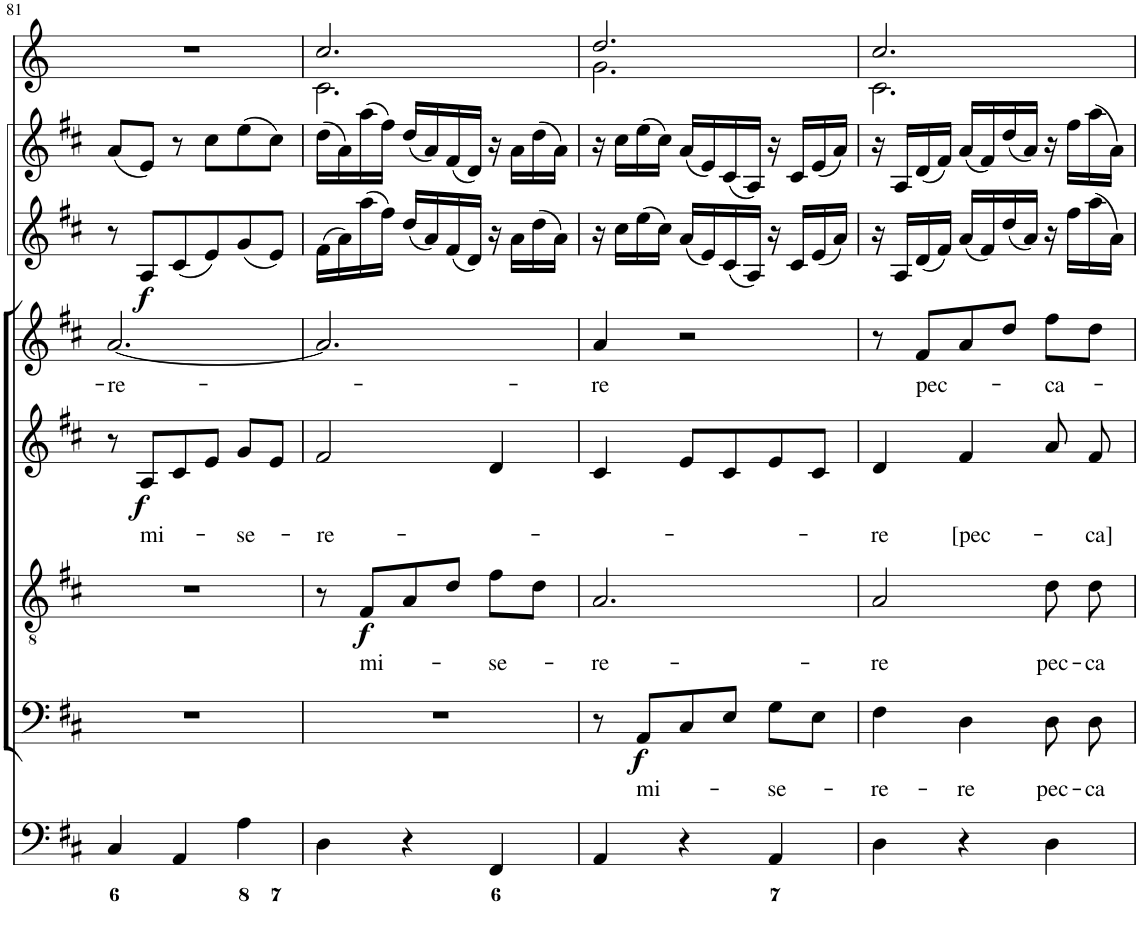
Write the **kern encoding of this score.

**kern	**kern	**text	**dynam	**kern	**text	**dynam	**kern	**text	**dynam	**kern	**text	**kern	**dynam	**kern	**kern
*part8	*part7	*part7	*part7	*part6	*part6	*part6	*part5	*part5	*part5	*part4	*part4	*part3	*part3	*part2	*part1
*staff8	*staff7	*staff7	*staff7	*staff6	*staff6	*staff6	*staff5	*staff5	*staff5	*staff4	*staff4	*staff3	*staff3	*staff2	*staff1
*I"Organ	*I"Voice	*	*	*I"Tenor	*	*	*I"Alto	*	*	*I"Voice	*	*I"Violin	*	*I"Violini	*I"Clarini in D
*	*	*	*	*	*	*	*	*	*	*	*	*I'Vln	*	*I'Vln	*
!!LO:PB:g=z
*clefF4	*clefF4	*	*	*clefGv2	*	*	*clefG2	*	*	*clefG2	*	*clefG2	*	*clefG2	*clefG2
*	*	*	*	*	*	*	*	*	*	*	*	*	*	*	*Trd-1c-2
*k[f#c#]	*k[f#c#]	*	*	*k[f#c#]	*	*	*k[f#c#]	*	*	*k[f#c#]	*	*k[f#c#]	*	*k[f#c#]	*k[]
*M3/4	*M3/4	*	*	*M3/4	*	*	*M3/4	*	*	*M3/4	*	*M3/4	*	*M3/4	*M3/4
=81	=81	=81	=81	=81	=81	=81	=81	=81	=81	=81	=81	=81	=81	=81	=81
!	!	!	!	!	!	!	!	!	!	!	!LO:LY:b	!	!	!	!
4C#/	2.r	.	.	2.r	.	.	8r	.	.	[2.a/	-re-	8r	.	(8a/L	2.r
!	!	!	!	!	!	!	!	!LO:LY:b	!LO:DY:b	!	!	!	!LO:DY:b	!	!
.	.	.	.	.	.	.	8A/L	mi-	f	.	.	8A/L	f	8e/J)	.
4AA/	.	.	.	.	.	.	8c#/	.	.	.	.	(8c#/	.	8r	.
.	.	.	.	.	.	.	8e/J	.	.	.	.	8e/)	.	8cc#\L	.
!	!	!	!	!	!	!	!	!LO:LY:b	!	!	!	!	!	!	!
4A\	.	.	.	.	.	.	8g/L	-se-	.	.	.	(8g/	.	(8ee\	.
.	.	.	.	.	.	.	8e/J	.	.	.	.	8e/J)	.	8cc#\J)	.
=82	=82	=82	=82	=82	=82	=82	=82	=82	=82	=82	=82	=82	=82	=82	=82
!	!	!	!	!	!	!	!	!LO:LY:b	!	!	!	!	!	!	!
*	*	*	*	*	*	*	*	*	*	*	*	*	*	*	*^
4D\	2.r	.	.	8r	.	.	2f#/	-re-	.	2.a/]	.	(16f#\LL	.	(16dd\LL	2.cc/	2.c\
.	.	.	.	.	.	.	.	.	.	.	.	16a\)	.	16a\)	.	.
!	!	!	!	!	!LO:LY:b	!LO:DY:b	!	!	!	!	!	!	!	!	!	!
.	.	.	.	8F#/L	mi-	f	.	.	.	.	.	(16aa\	.	(16aa\	.	.
.	.	.	.	.	.	.	.	.	.	.	.	16ff#\JJ)	.	16ff#\JJ)	.	.
4r	.	.	.	8A/	.	.	.	.	.	.	.	(16dd/LL	.	(16dd/LL	.	.
.	.	.	.	.	.	.	.	.	.	.	.	16a/)	.	16a/)	.	.
.	.	.	.	8d/J	.	.	.	.	.	.	.	(16f#/	.	(16f#/	.	.
.	.	.	.	.	.	.	.	.	.	.	.	16d/JJ)	.	16d/JJ)	.	.
!	!	!	!	!	!LO:LY:b	!	!	!	!	!	!	!	!	!	!	!
4FF#/	.	.	.	8f#\L	-se-	.	4d/	.	.	.	.	16r	.	16r	.	.
.	.	.	.	.	.	.	.	.	.	.	.	16a\LL	.	16a\LL	.	.
.	.	.	.	8d\J	.	.	.	.	.	.	.	(16dd\	.	(16dd\	.	.
.	.	.	.	.	.	.	.	.	.	.	.	16a\JJ)	.	16a\JJ)	.	.
=83	=83	=83	=83	=83	=83	=83	=83	=83	=83	=83	=83	=83	=83	=83	=83	=83
!	!	!	!	!	!LO:LY:b	!	!	!	!	!	!LO:LY:b	!	!	!	!	!
4AA/	8r	.	.	2.A/	-re-	.	4c#/	.	.	4a/	-re	16r	.	16r	2.dd/	2.g\
.	.	.	.	.	.	.	.	.	.	.	.	16cc#\LL	.	16cc#\LL	.	.
!	!	!LO:LY:b	!LO:DY:b	!	!	!	!	!	!	!	!	!	!	!	!	!
.	8AA/L	mi-	f	.	.	.	.	.	.	.	.	(16ee\	.	(16ee\	.	.
.	.	.	.	.	.	.	.	.	.	.	.	16cc#\JJ)	.	16cc#\JJ)	.	.
4r	8C#/	.	.	.	.	.	8e/L	.	.	2r	.	(16a/LL	.	(16a/LL	.	.
.	.	.	.	.	.	.	.	.	.	.	.	16e/)	.	16e/)	.	.
.	8E/J	.	.	.	.	.	8c#/	.	.	.	.	(16c#/	.	(16c#/	.	.
.	.	.	.	.	.	.	.	.	.	.	.	16A/JJ)	.	16A/JJ)	.	.
!	!	!LO:LY:b	!	!	!	!	!	!	!	!	!	!	!	!	!	!
4AA/	8G\L	-se-	.	.	.	.	8e/	.	.	.	.	16r	.	16r	.	.
.	.	.	.	.	.	.	.	.	.	.	.	16c#/LL	.	16c#/LL	.	.
.	8E\J	.	.	.	.	.	8c#/J	.	.	.	.	(16e/	.	(16e/	.	.
.	.	.	.	.	.	.	.	.	.	.	.	16a/JJ)	.	16a/JJ)	.	.
=84	=84	=84	=84	=84	=84	=84	=84	=84	=84	=84	=84	=84	=84	=84	=84	=84
!	!	!LO:LY:b	!	!	!LO:LY:b	!	!	!LO:LY:b	!	!	!	!	!	!	!	!
4D\	4F#\	-re-	.	2A/	-re	.	4d/	-re	.	8r	.	16r	.	16r	2.cc/	2.c\
.	.	.	.	.	.	.	.	.	.	.	.	16A/LL	.	16A/LL	.	.
!	!	!	!	!	!	!	!	!	!	!	!LO:LY:b	!	!	!	!	!
.	.	.	.	.	.	.	.	.	.	8f#/L	pec-	(16d/	.	(16d/	.	.
.	.	.	.	.	.	.	.	.	.	.	.	16f#/JJ)	.	16f#/JJ)	.	.
!	!	!LO:LY:b	!	!	!	!	!	!LO:LY:b	!	!	!	!	!	!	!	!
4r	4D\	-re	.	.	.	.	4f#/	[pec-	.	8a/	.	(16a/LL	.	(16a/LL	.	.
.	.	.	.	.	.	.	.	.	.	.	.	16f#/)	.	16f#/)	.	.
.	.	.	.	.	.	.	.	.	.	8dd/J	.	(16dd/	.	(16dd/	.	.
.	.	.	.	.	.	.	.	.	.	.	.	16a/JJ)	.	16a/JJ)	.	.
!	!	!LO:LY:b	!	!	!LO:LY:b	!	!	!	!	!	!LO:LY:b	!	!	!	!	!
4D\	8D\	pec-	.	8d\	pec-	.	8a/	.	.	8ff#\L	-ca-	16r	.	16r	.	.
.	.	.	.	.	.	.	.	.	.	.	.	16ff#\LL	.	16ff#\LL	.	.
!	!	!LO:LY:b	!	!	!LO:LY:b	!	!	!LO:LY:b	!	!	!	!	!	!	!	!
.	8D\	-ca	.	8d\	-ca	.	8f#/	-ca]	.	8dd\J	.	(16aa\	.	(16aa\	.	.
.	.	.	.	.	.	.	.	.	.	.	.	16a\JJ)	.	16a\JJ)	.	.
*	*	*	*	*	*	*	*	*	*	*	*	*	*	*	*v	*v
=	=	=	=	=	=	=	=	=	=	=	=	=	=	=	=
*-	*-	*-	*-	*-	*-	*-	*-	*-	*-	*-	*-	*-	*-	*-	*-
